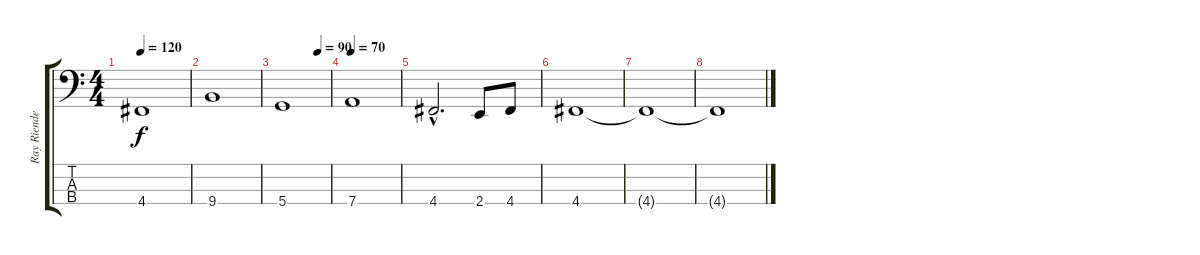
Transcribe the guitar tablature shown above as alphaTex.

\track ("Ray Riendeau" "Ray Riende") {instrument electricbassfinger}
\staff {score tabs}
\tuning (G2 D2 A1 D1) {hide}
\ts (4 4)
\tempo 120
\clef f4
\ks c
4.4.1{dy f} |
9.4.1 |
\tempo (90 0.75)
5.4.1 |
\tempo 70
7.4.1 |
4.4{hac}.2{d} 2.4.8 4.4.8 |
4.4.1 |
4.4{t}.1 |
4.4{t}.1
